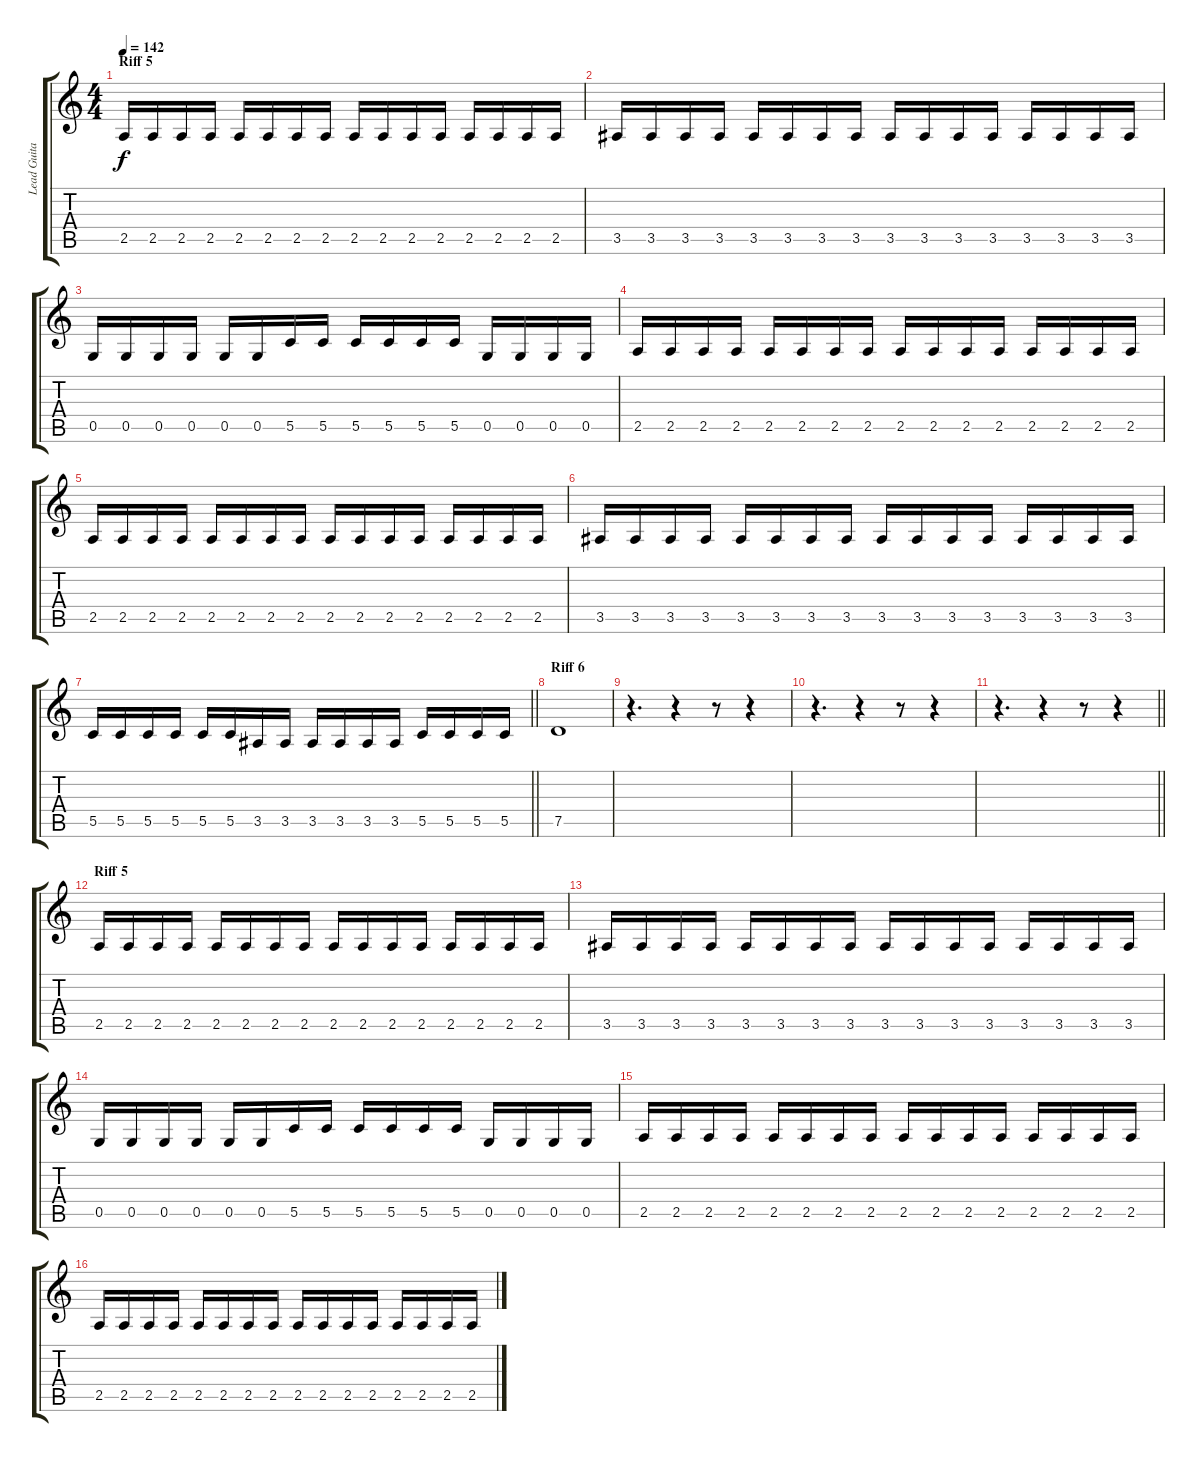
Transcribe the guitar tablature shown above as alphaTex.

\track ("Lead Guitar" "Lead Guita") {instrument distortionguitar}
\staff {score tabs}
\tuning (D4 A3 F3 C3 G2 D2) {hide}
\ts (4 4)
\section ("" "Riff 5")
\tempo 142
\clef g2
\ks c
2.5.16{dy f} 2.5.16 2.5.16 2.5.16 2.5.16 2.5.16 2.5.16 2.5.16 2.5.16 2.5.16 2.5.16 2.5.16 2.5.16 2.5.16 2.5.16 2.5.16 |
3.5.16 3.5.16 3.5.16 3.5.16 3.5.16 3.5.16 3.5.16 3.5.16 3.5.16 3.5.16 3.5.16 3.5.16 3.5.16 3.5.16 3.5.16 3.5.16 |
0.5.16 0.5.16 0.5.16 0.5.16 0.5.16 0.5.16 5.5.16 5.5.16 5.5.16 5.5.16 5.5.16 5.5.16 0.5.16 0.5.16 0.5.16 0.5.16 |
2.5.16 2.5.16 2.5.16 2.5.16 2.5.16 2.5.16 2.5.16 2.5.16 2.5.16 2.5.16 2.5.16 2.5.16 2.5.16 2.5.16 2.5.16 2.5.16 |
2.5.16 2.5.16 2.5.16 2.5.16 2.5.16 2.5.16 2.5.16 2.5.16 2.5.16 2.5.16 2.5.16 2.5.16 2.5.16 2.5.16 2.5.16 2.5.16 |
3.5.16 3.5.16 3.5.16 3.5.16 3.5.16 3.5.16 3.5.16 3.5.16 3.5.16 3.5.16 3.5.16 3.5.16 3.5.16 3.5.16 3.5.16 3.5.16 |
\barLineRight lightlight
5.5.16 5.5.16 5.5.16 5.5.16 5.5.16 5.5.16 3.5.16 3.5.16 3.5.16 3.5.16 3.5.16 3.5.16 5.5.16 5.5.16 5.5.16 5.5.16 |
\section ("" "Riff 6")
7.5.1 |
r.4{d} r.4 r.8 r.4 |
r.4{d} r.4 r.8 r.4 |
\barLineRight lightlight
r.4{d} r.4 r.8 r.4 |
\section ("" "Riff 5")
2.5.16 2.5.16 2.5.16 2.5.16 2.5.16 2.5.16 2.5.16 2.5.16 2.5.16 2.5.16 2.5.16 2.5.16 2.5.16 2.5.16 2.5.16 2.5.16 |
3.5.16 3.5.16 3.5.16 3.5.16 3.5.16 3.5.16 3.5.16 3.5.16 3.5.16 3.5.16 3.5.16 3.5.16 3.5.16 3.5.16 3.5.16 3.5.16 |
0.5.16 0.5.16 0.5.16 0.5.16 0.5.16 0.5.16 5.5.16 5.5.16 5.5.16 5.5.16 5.5.16 5.5.16 0.5.16 0.5.16 0.5.16 0.5.16 |
2.5.16 2.5.16 2.5.16 2.5.16 2.5.16 2.5.16 2.5.16 2.5.16 2.5.16 2.5.16 2.5.16 2.5.16 2.5.16 2.5.16 2.5.16 2.5.16 |
2.5.16 2.5.16 2.5.16 2.5.16 2.5.16 2.5.16 2.5.16 2.5.16 2.5.16 2.5.16 2.5.16 2.5.16 2.5.16 2.5.16 2.5.16 2.5.16
